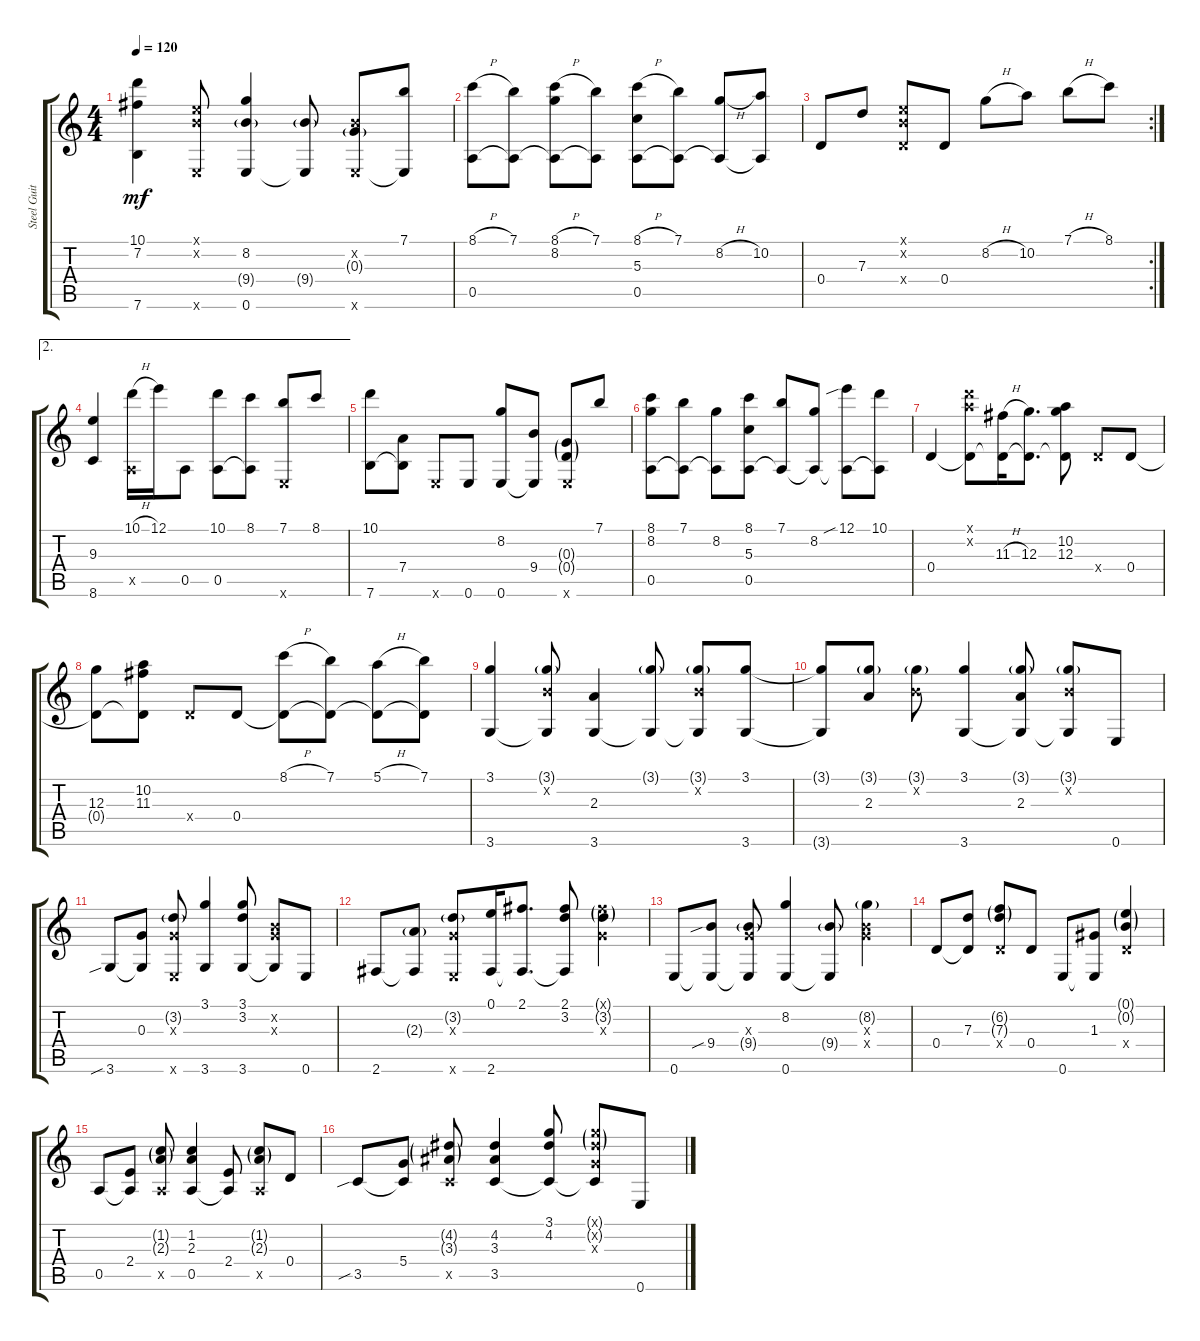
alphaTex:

\track ("Steel Guitar" "Steel Guit") {instrument acousticguitarsteel}
\staff {score tabs}
\tuning (E4 B3 G3 D3 A2 E2) {hide}
\ts (4 4)
\tempo 120
\clef g2
\ks c
(10.1{t} 7.2{t} 7.6{t}).4{dy mf} (0.1{x} 0.2{x} 0.6{x}).8 (8.2 9.4{g} 0.6).4 (9.4{g} 0.6{t}).8 (0.2{x} 0.3{g} 0.6{x}).8 (7.1 0.6{t}).8 |
(8.1{h} 0.5).8 (7.1 0.5{t}).8 (8.1{h} 8.2 0.5{t}).8 (7.1 0.5{t}).8 (8.1{h} 5.3 0.5).8 (7.1 0.5{t}).8 (8.2{h} 0.5{t}).8 (10.2 0.5{t}).8 |
\rc 2
0.4.8 7.3.8 (0.1{x} 0.2{x} 0.4{x}).8 0.4.8 8.2{h}.8 10.2.8 7.1{h}.8 8.1.8 |
\ae 2
(9.3 8.6).4 (10.1{h} 0.5{x}).16 12.1.16 0.5.8 (10.1 0.5).8 (8.1 0.5{t}).8 (7.1 0.6{x}).8 8.1.8 |
(10.1 7.6).8 (7.4 7.6{t}).8 0.6{x}.8 0.6.8 (8.2 0.6).8 (9.4 0.6{t}).8 (0.3{g} 0.4{g} 0.6{x}).8 7.1.8 |
(8.1 8.2 0.5).8 (7.1 0.5{t}).8 (8.2 0.5{t}).8 (8.1 5.3 0.5).8 (7.1 0.5{t}).8 (8.2 0.5{t}).8 (12.1{sib} 0.5{t}).8 (10.1 0.5{t}).8 |
0.4.4 (10.1{x} 10.2{x} 0.4{t}).8 (11.3{h} 0.4{t}).16 (12.3 0.4{t}).8{d} (10.2 12.3 0.4{t}).8 0.4{x}.8 0.4.8 |
(12.3 0.4{t}).8 (10.2 11.3 0.4{t}).8 0.4{x}.8 0.4.8 (8.1{h} 0.4{t}).8 (7.1 0.4{t}).8 (5.1{h} 0.4{t}).8 (7.1 0.4{t}).8 |
(3.1 3.6).4 (3.1{g} 0.2{x} 3.6{t}).8 (2.3 3.6).4 (3.1{g} 3.6{t}).8 (3.1{g} 0.2{x} 3.6{t}).8 (3.1 3.6).8 |
(3.1{t} 3.6{t}).8 (3.1{g} 2.3).8 (3.1{g} 0.2{x}).8 (3.1 3.6).4 (3.1{g} 2.3 3.6{t}).8 (3.1{g} 0.2{x} 3.6{t}).8 0.6.8 |
3.6{sib}.8 (0.3 3.6{t}).8 (3.2{g} 0.3{x} 0.6{x}).8 (3.1 3.6).4 (3.1 3.2 3.6).8 (0.2{x} 0.3{x} 3.6{t}).8 0.6.8 |
2.6.8 (2.3{g} 2.6{t}).8 (3.2{g} 0.3{x} 0.6{x}).8 (0.1 2.6).16 (2.1 2.6{t}).8{d} (2.1 3.2 2.6{t}).8 (2.1{g x} 3.2{g} 0.3{x}).4 |
0.6.8 (9.4{sib} 0.6{t}).8 (0.3{x} 9.4{g} 0.6{t}).8 (8.2 0.6).4 (9.4{g} 0.6{t}).8 (8.2{g} 0.3{x} 9.4{x}).4 |
0.4.8 (7.3 0.4{t}).8 (6.2{g} 7.3{g} 0.4{x}).8 0.4.8 0.6.8 (1.3 0.6{t}).8 (0.1{g} 0.2{g} 0.4{x}).4 |
0.5.8 (2.4 0.5{t}).8 (1.2{g} 2.3{g} 0.5{x}).8 (1.2 2.3 0.5).4 (2.4 0.5{t}).8 (1.2{g} 2.3{g} 0.5{x}).8 0.4.8 |
3.5{sib}.8 (5.4 3.5{t}).8 (4.2{g} 3.3{g} 3.5{x}).8 (4.2 3.3 3.5).4 (3.1 4.2 3.5{t}).8 (3.1{g x} 4.2{g x} 0.3{x} 3.5{t}).8 0.6.8
